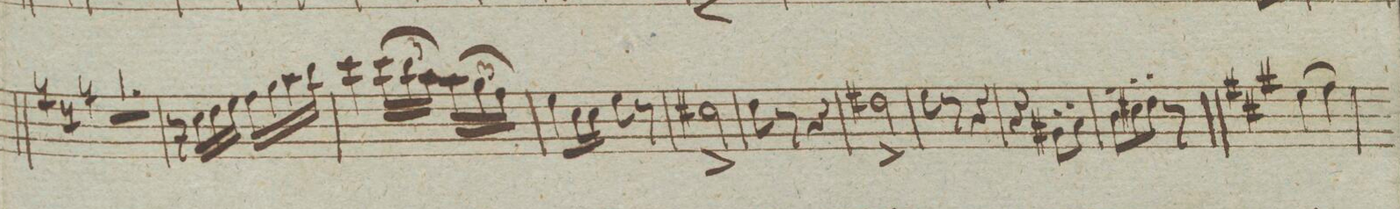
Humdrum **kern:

**kern	**dynam
*I"Clarinetto 1mo in C:	*
*clefG2	*
*k[]	*
*M2/4	*
2r	.
=26	=26
16r	.
16cc\LL	.
16dd\	.
16ee\JJ	.
16ff\LL	.
16gg\	.
16aa\	.
16bb\JJ	.
=27	=27
4ccc\	.
*tuplet	*
24ccc\LL	.
24bb\	.
24aa\JJ	.
24aa\LL	.
24gg\	.
24ff\JJ	.
=28	=28
8ee\L	.
16cc\L	.
16cc\JJ	.
8ee\	.
8r	.
=29	=29
2cc#X^<\	.
=30	=30
8dd\	.
8r	.
4r	.
=31	=31
2dd#X^<\	.
=32	=32
8ee\	.
8r	.
4r	.
=33	=33
4r	.
8g#X'\L	.
8a'\J	.
=34	=34
8b'\L	.
8cc#X'\	.
8dd'\J	.
8r	.
=35||	=35||
*k[f#c#g#]	*
(4ee\	.
4ff#\)	.
=36	=36
*-	*-
